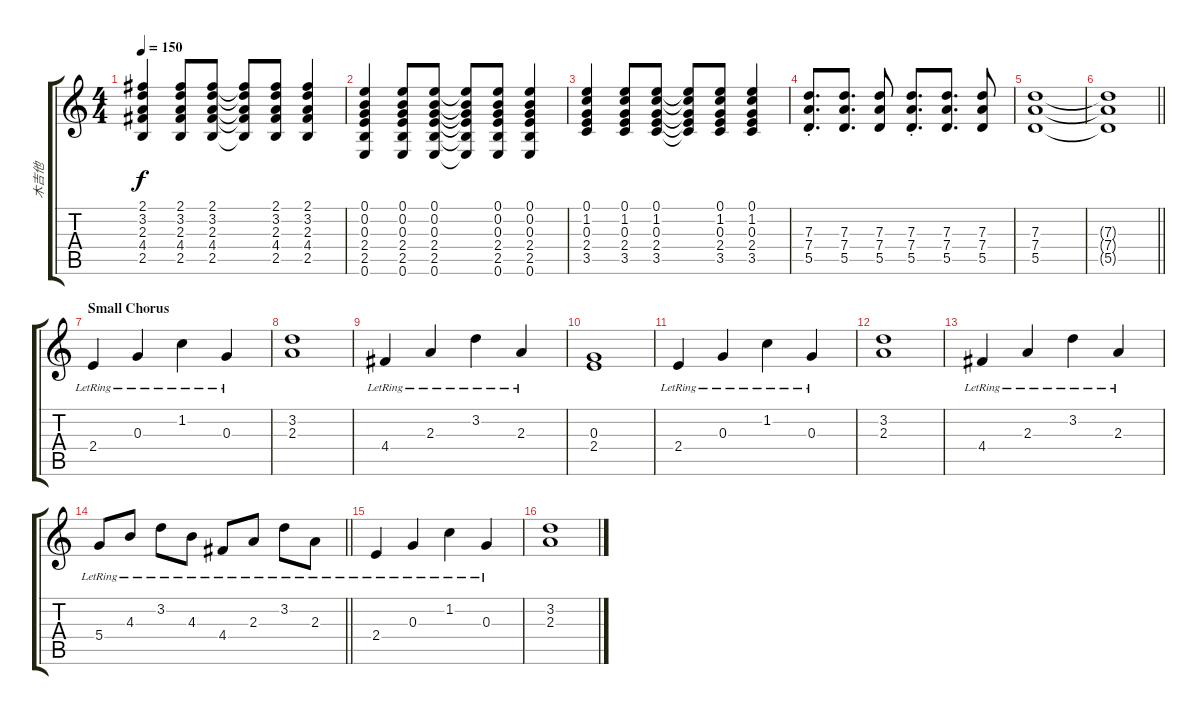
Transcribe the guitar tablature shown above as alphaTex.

\track ("木吉他" "木吉他") {instrument acousticguitarsteel}
\staff {score tabs}
\tuning (E4 B3 G3 D3 A2 E2) {hide}
\ts (4 4)
\tempo 150
\clef g2
\ks c
(2.1 3.2 2.3 4.4 2.5).4{dy f} (2.1 3.2 2.3 4.4 2.5).8 (2.1 3.2 2.3 4.4 2.5).8 (2.1{t} 3.2{t} 2.3{t} 4.4{t} 2.5{t}).8 (2.1 3.2 2.3 4.4 2.5).8 (2.1 3.2 2.3 4.4 2.5).4 |
(0.1 0.2 0.3 2.4 2.5 0.6).4 (0.1 0.2 0.3 2.4 2.5 0.6).8 (0.1 0.2 0.3 2.4 2.5 0.6).8 (0.1{t} 0.2{t} 0.3{t} 2.4{t} 2.5{t} 0.6{t}).8 (0.1 0.2 0.3 2.4 2.5 0.6).8 (0.1 0.2 0.3 2.4 2.5 0.6).4 |
(0.1 1.2 0.3 2.4 3.5).4 (0.1 1.2 0.3 2.4 3.5).8 (0.1 1.2 0.3 2.4 3.5).8 (0.1{t} 1.2{t} 0.3{t} 2.4{t} 3.5{t}).8 (0.1 1.2 0.3 2.4 3.5).8 (0.1 1.2 0.3 2.4 3.5).4 |
(7.3{st} 7.4{st} 5.5{st}).8{d} (7.3 7.4 5.5).8{d} (7.3 7.4 5.5).8 (7.3{st} 7.4{st} 5.5{st}).8{d} (7.3 7.4 5.5).8{d} (7.3 7.4 5.5).8 |
(7.3 7.4 5.5).1 |
\barLineRight lightlight
(7.3{t} 7.4{t} 5.5{t}).1 |
\section ("" "Small Chorus")
2.4{lr}.4 0.3{lr}.4 1.2{lr}.4 0.3{lr}.4 |
(3.2 2.3).1 |
4.4{lr}.4 2.3{lr}.4 3.2{lr}.4 2.3{lr}.4 |
(0.3 2.4).1 |
2.4{lr}.4 0.3{lr}.4 1.2{lr}.4 0.3{lr}.4 |
(3.2 2.3).1 |
4.4{lr}.4 2.3{lr}.4 3.2{lr}.4 2.3{lr}.4 |
\barLineRight lightlight
5.4{lr}.8 4.3{lr}.8 3.2{lr}.8 4.3{lr}.8 4.4{lr}.8 2.3{lr}.8 3.2{lr}.8 2.3{lr}.8 |
2.4{lr}.4 0.3{lr}.4 1.2{lr}.4 0.3{lr}.4 |
(3.2 2.3).1
